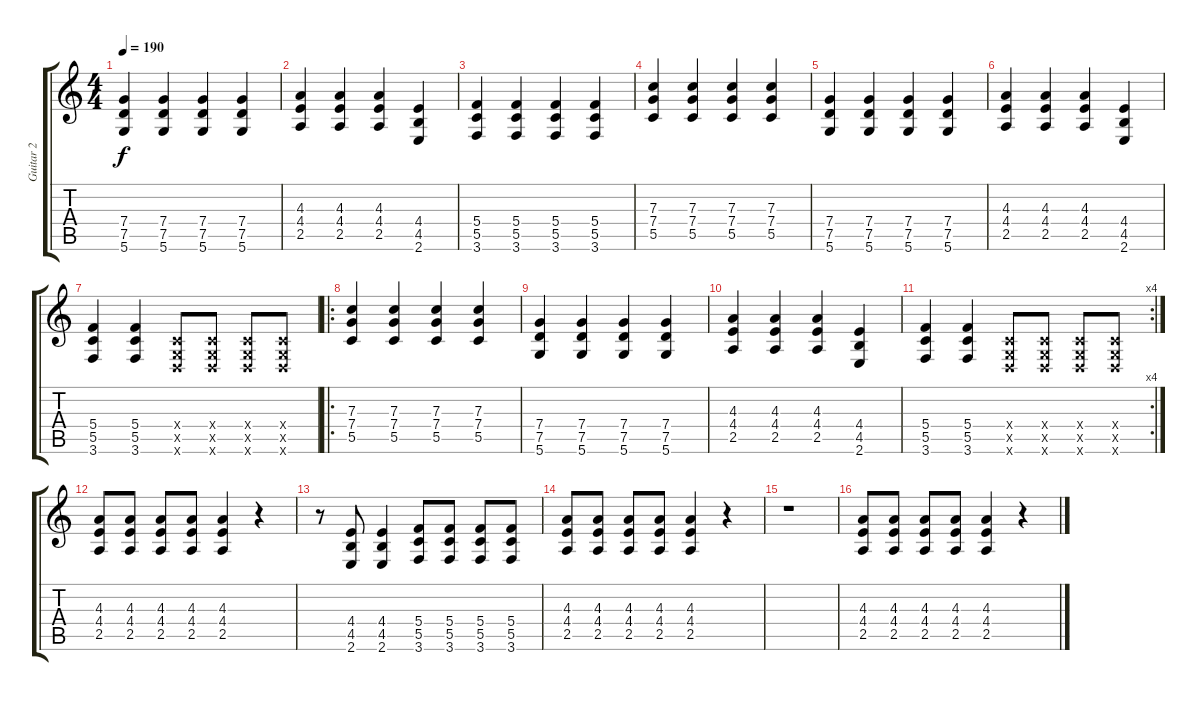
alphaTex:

\track ("Guitar 2" "Guitar 2") {instrument overdrivenguitar}
\staff {score tabs}
\tuning (D4 A3 F3 C3 G2 D2) {hide}
\ts (4 4)
\tempo 190
\clef g2
\ks c
(7.4 7.5 5.6).4{dy f} (7.4 7.5 5.6).4 (7.4 7.5 5.6).4 (7.4 7.5 5.6).4 |
(4.3 4.4 2.5).4 (4.3 4.4 2.5).4 (4.3 4.4 2.5).4 (4.4 4.5 2.6).4 |
(5.4 5.5 3.6).4 (5.4 5.5 3.6).4 (5.4 5.5 3.6).4 (5.4 5.5 3.6).4 |
(7.3 7.4 5.5).4 (7.3 7.4 5.5).4 (7.3 7.4 5.5).4 (7.3 7.4 5.5).4 |
(7.4 7.5 5.6).4 (7.4 7.5 5.6).4 (7.4 7.5 5.6).4 (7.4 7.5 5.6).4 |
(4.3 4.4 2.5).4 (4.3 4.4 2.5).4 (4.3 4.4 2.5).4 (4.4 4.5 2.6).4 |
(5.4 5.5 3.6).4 (5.4 5.5 3.6).4 (0.4{x} 0.5{x} 0.6{x}).8 (0.4{x} 0.5{x} 0.6{x}).8 (0.4{x} 0.5{x} 0.6{x}).8 (0.4{x} 0.5{x} 0.6{x}).8 |
\ro
(7.3 7.4 5.5).4 (7.3 7.4 5.5).4 (7.3 7.4 5.5).4 (7.3 7.4 5.5).4 |
(7.4 7.5 5.6).4 (7.4 7.5 5.6).4 (7.4 7.5 5.6).4 (7.4 7.5 5.6).4 |
(4.3 4.4 2.5).4 (4.3 4.4 2.5).4 (4.3 4.4 2.5).4 (4.4 4.5 2.6).4 |
\rc 4
(5.4 5.5 3.6).4 (5.4 5.5 3.6).4 (0.4{x} 0.5{x} 0.6{x}).8 (0.4{x} 0.5{x} 0.6{x}).8 (0.4{x} 0.5{x} 0.6{x}).8 (0.4{x} 0.5{x} 0.6{x}).8 |
(4.3 4.4 2.5).8 (4.3 4.4 2.5).8 (4.3 4.4 2.5).8 (4.3 4.4 2.5).8 (4.3 4.4 2.5).4 r.4 |
r.8 (4.4 4.5 2.6).8 (4.4 4.5 2.6).4 (5.4 5.5 3.6).8 (5.4 5.5 3.6).8 (5.4 5.5 3.6).8 (5.4 5.5 3.6).8 |
(4.3 4.4 2.5).8 (4.3 4.4 2.5).8 (4.3 4.4 2.5).8 (4.3 4.4 2.5).8 (4.3 4.4 2.5).4 r.4 |
r.1 |
(4.3 4.4 2.5).8 (4.3 4.4 2.5).8 (4.3 4.4 2.5).8 (4.3 4.4 2.5).8 (4.3 4.4 2.5).4 r.4
